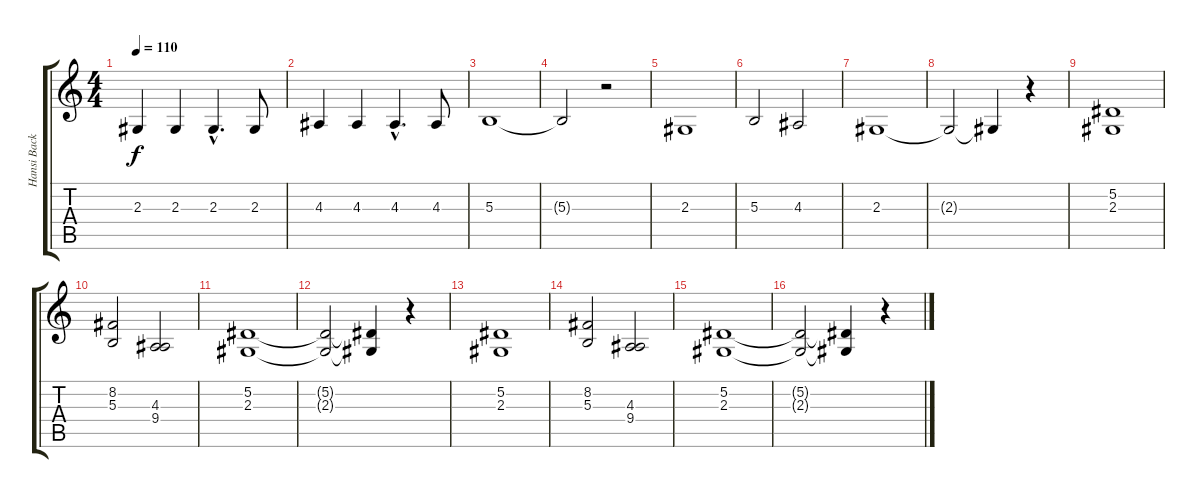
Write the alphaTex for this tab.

\track ("Hansi Backing vocals" "Hansi Back") {instrument pad4choir}
\staff {score tabs}
\tuning (Eb4 Bb3 Gb3 Db3 Ab2 Eb2) {hide}
\ts (4 4)
\tempo 110
\clef g2
\ks c
2.3.4{dy f} 2.3.4 2.3{hac}.4{d} 2.3.8 |
4.3.4 4.3.4 4.3{hac}.4{d} 4.3.8 |
5.3.1 |
5.3{t}.2 r.2 |
2.3.1 |
5.3.2 4.3.2 |
2.3.1 |
2.3{t}.2 2.3{t}.4 r.4 |
(5.2 2.3).1 |
(8.2 5.3).2 (4.3 9.4).2 |
(5.2 2.3).1 |
(5.2{t} 2.3{t}).2 (5.2{t} 2.3{t}).4 r.4 |
(5.2 2.3).1 |
(8.2 5.3).2 (4.3 9.4).2 |
(5.2 2.3).1 |
(5.2{t} 2.3{t}).2 (5.2{t} 2.3{t}).4 r.4
